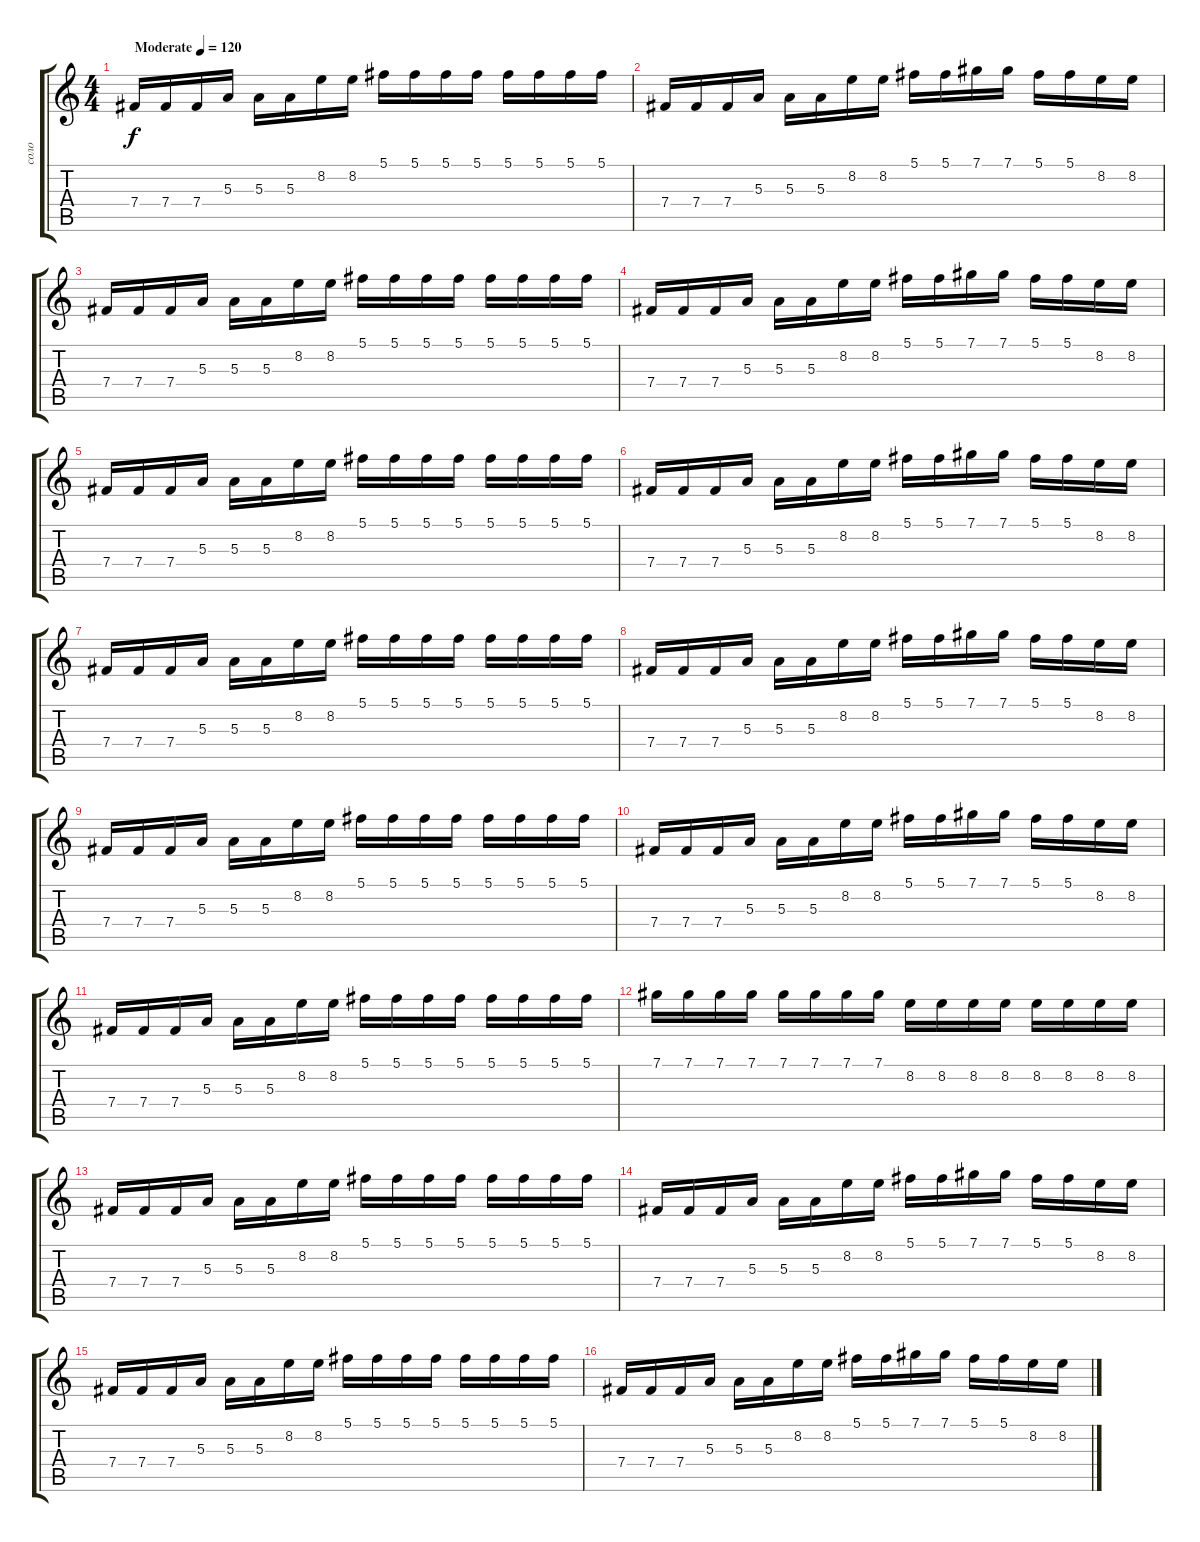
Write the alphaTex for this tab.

\track ("соло" "соло") {instrument overdrivenguitar}
\staff {score tabs}
\tuning (Db4 Ab3 E3 B2 Gb2 B1) {hide}
\ts (4 4)
\tempo (120 "Moderate")
\clef g2
\ks c
7.4.16{dy f instrument overdrivenguitar} 7.4.16 7.4.16 5.3.16 5.3.16 5.3.16 8.2.16 8.2.16 5.1.16 5.1.16 5.1.16 5.1.16 5.1.16 5.1.16 5.1.16 5.1.16 |
7.4.16 7.4.16 7.4.16 5.3.16 5.3.16 5.3.16 8.2.16 8.2.16 5.1.16 5.1.16 7.1.16 7.1.16 5.1.16 5.1.16 8.2.16 8.2.16 |
7.4.16 7.4.16 7.4.16 5.3.16 5.3.16 5.3.16 8.2.16 8.2.16 5.1.16 5.1.16 5.1.16 5.1.16 5.1.16 5.1.16 5.1.16 5.1.16 |
7.4.16 7.4.16 7.4.16 5.3.16 5.3.16 5.3.16 8.2.16 8.2.16 5.1.16 5.1.16 7.1.16 7.1.16 5.1.16 5.1.16 8.2.16 8.2.16 |
7.4.16 7.4.16 7.4.16 5.3.16 5.3.16 5.3.16 8.2.16 8.2.16 5.1.16 5.1.16 5.1.16 5.1.16 5.1.16 5.1.16 5.1.16 5.1.16 |
7.4.16 7.4.16 7.4.16 5.3.16 5.3.16 5.3.16 8.2.16 8.2.16 5.1.16 5.1.16 7.1.16 7.1.16 5.1.16 5.1.16 8.2.16 8.2.16 |
7.4.16 7.4.16 7.4.16 5.3.16 5.3.16 5.3.16 8.2.16 8.2.16 5.1.16 5.1.16 5.1.16 5.1.16 5.1.16 5.1.16 5.1.16 5.1.16 |
7.4.16 7.4.16 7.4.16 5.3.16 5.3.16 5.3.16 8.2.16 8.2.16 5.1.16 5.1.16 7.1.16 7.1.16 5.1.16 5.1.16 8.2.16 8.2.16 |
7.4.16 7.4.16 7.4.16 5.3.16 5.3.16 5.3.16 8.2.16 8.2.16 5.1.16 5.1.16 5.1.16 5.1.16 5.1.16 5.1.16 5.1.16 5.1.16 |
7.4.16 7.4.16 7.4.16 5.3.16 5.3.16 5.3.16 8.2.16 8.2.16 5.1.16 5.1.16 7.1.16 7.1.16 5.1.16 5.1.16 8.2.16 8.2.16 |
7.4.16 7.4.16 7.4.16 5.3.16 5.3.16 5.3.16 8.2.16 8.2.16 5.1.16 5.1.16 5.1.16 5.1.16 5.1.16 5.1.16 5.1.16 5.1.16 |
7.1.16 7.1.16 7.1.16 7.1.16 7.1.16 7.1.16 7.1.16 7.1.16 8.2.16 8.2.16 8.2.16 8.2.16 8.2.16 8.2.16 8.2.16 8.2.16 |
7.4.16 7.4.16 7.4.16 5.3.16 5.3.16 5.3.16 8.2.16 8.2.16 5.1.16 5.1.16 5.1.16 5.1.16 5.1.16 5.1.16 5.1.16 5.1.16 |
7.4.16 7.4.16 7.4.16 5.3.16 5.3.16 5.3.16 8.2.16 8.2.16 5.1.16 5.1.16 7.1.16 7.1.16 5.1.16 5.1.16 8.2.16 8.2.16 |
7.4.16 7.4.16 7.4.16 5.3.16 5.3.16 5.3.16 8.2.16 8.2.16 5.1.16 5.1.16 5.1.16 5.1.16 5.1.16 5.1.16 5.1.16 5.1.16 |
7.4.16 7.4.16 7.4.16 5.3.16 5.3.16 5.3.16 8.2.16 8.2.16 5.1.16 5.1.16 7.1.16 7.1.16 5.1.16 5.1.16 8.2.16 8.2.16
